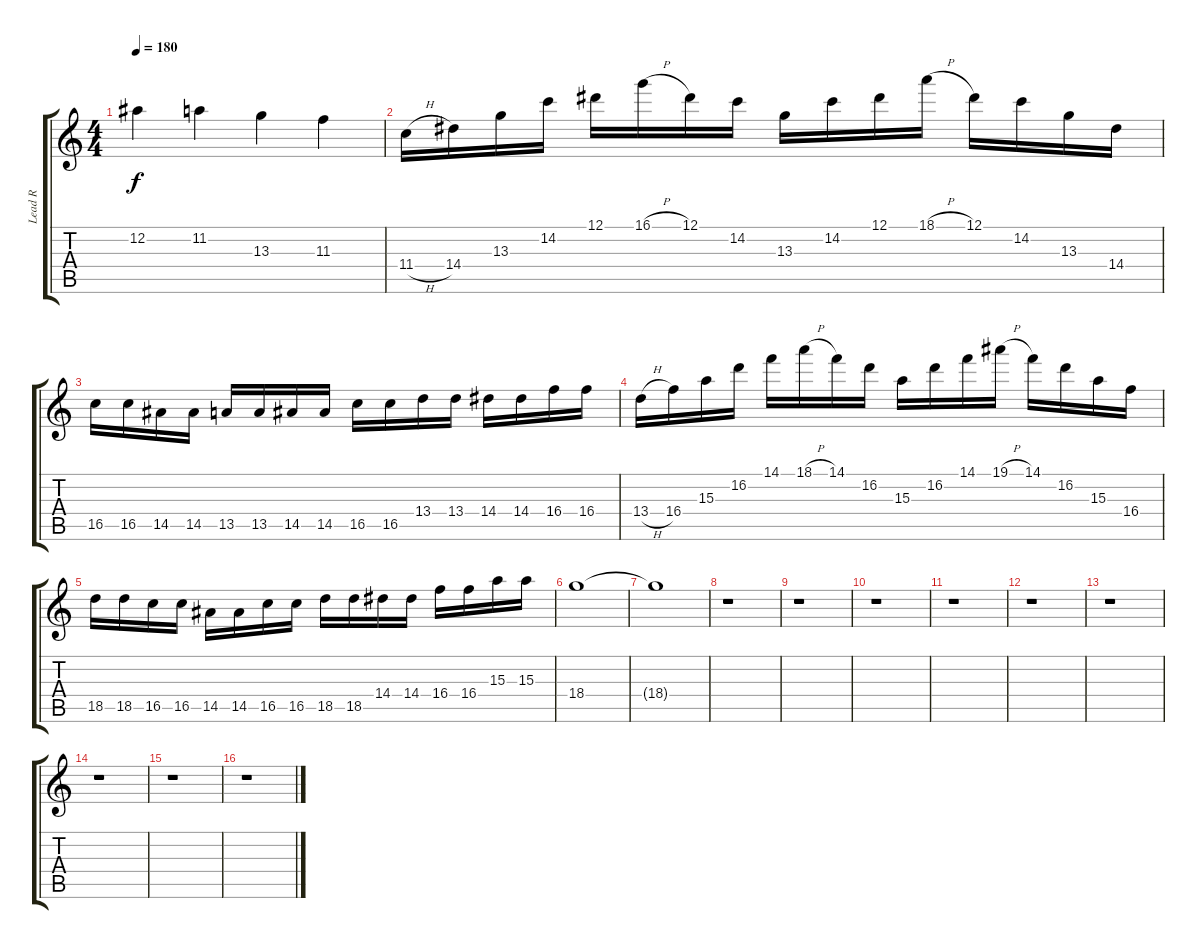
\track ("Lead R" "Lead R") {instrument distortionguitar}
\staff {score tabs}
\tuning (Eb4 Bb3 Gb3 Db3 Ab2 Eb2) {hide}
\ts (4 4)
\tempo 180
\clef g2
\ks c
12.2.4{dy f} 11.2.4 13.3.4 11.3.4 |
11.4{h}.16 14.4.16 13.3.16 14.2.16 12.1.16 16.1{h}.16 12.1.16 14.2.16 13.3.16 14.2.16 12.1.16 18.1{h}.16 12.1.16 14.2.16 13.3.16 14.4.16 |
16.5.16 16.5.16 14.5.16 14.5.16 13.5.16 13.5.16 14.5.16 14.5.16 16.5.16 16.5.16 13.4.16 13.4.16 14.4.16 14.4.16 16.4.16 16.4.16 |
13.4{h}.16 16.4.16 15.3.16 16.2.16 14.1.16 18.1{h}.16 14.1.16 16.2.16 15.3.16 16.2.16 14.1.16 19.1{h}.16 14.1.16 16.2.16 15.3.16 16.4.16 |
18.5.16 18.5.16 16.5.16 16.5.16 14.5.16 14.5.16 16.5.16 16.5.16 18.5.16 18.5.16 14.4.16 14.4.16 16.4.16 16.4.16 15.3.16 15.3.16 |
18.4.1 |
18.4{t}.1 |
r.1 |
r.1 |
r.1 |
r.1 |
r.1 |
r.1 |
r.1 |
r.1 |
r.1
